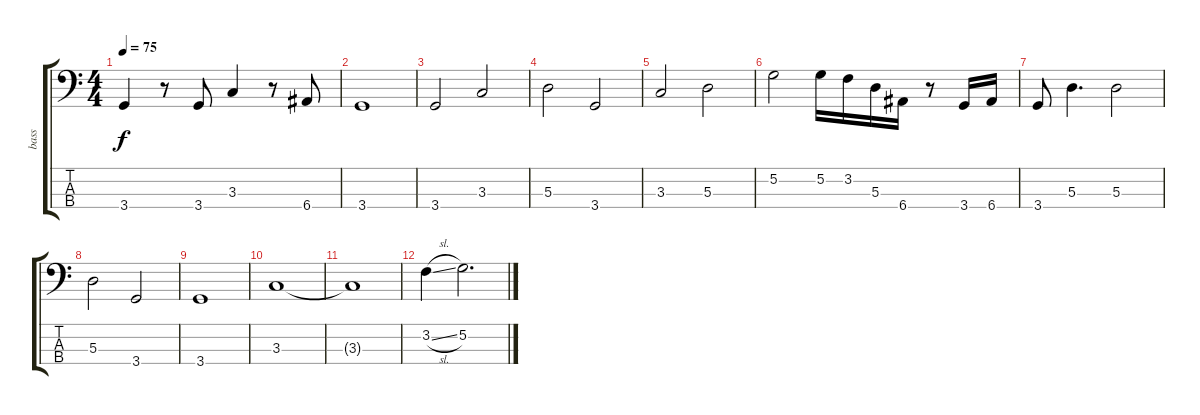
\track ("bass" "bass") {instrument electricbassfinger}
\staff {score tabs}
\tuning (G2 D2 A1 E1) {hide}
\ts (4 4)
\tempo 75
\clef f4
\ks c
3.4.4{dy f} r.8 3.4.8 3.3.4 r.8 6.4.8 |
3.4.1 |
3.4.2 3.3.2 |
5.3.2 3.4.2 |
3.3.2 5.3.2 |
5.2.2 5.2.16 3.2.16 5.3.16 6.4.16 r.8 3.4.16 6.4.16 |
3.4.8 5.3.4{d} 5.3.2 |
5.3.2 3.4.2 |
3.4.1 |
3.3.1 |
3.3{t}.1 |
3.2{sl}.4 5.2.2{d}
